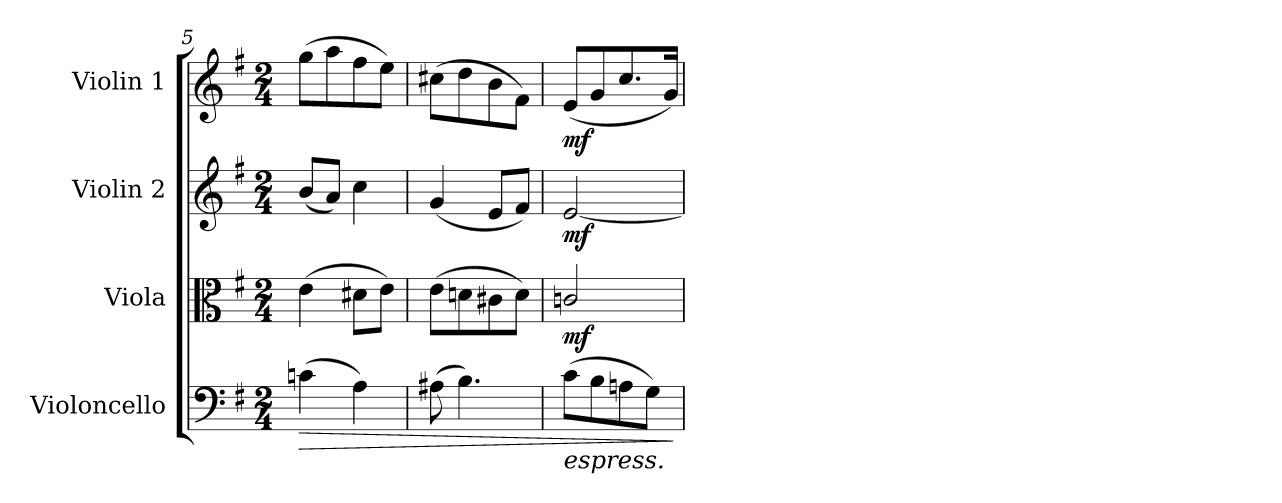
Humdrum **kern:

**kern	**dynam	**kern	**dynam	**kern	**dynam	**kern	**dynam
*part4	*part4	*part3	*part3	*part2	*part2	*part1	*part1
*staff4	*staff4	*staff3	*staff3	*staff2	*staff2	*staff1	*staff1
*I"Violoncello	*	*I"Viola	*	*I"Violin 2	*	*I"Violin 1	*
*I'Vc	*	*I'Vla	*	*I'Vln	*	*I'Vln	*
*clefF4	*	*clefC3	*	*clefG2	*	*clefG2	*
*k[f#]	*	*k[f#]	*	*k[f#]	*	*k[f#]	*
*M2/4	*	*M2/4	*	*M2/4	*	*M2/4	*
=5	=5	=5	=5	=5	=5	=5	=5
!	!LO:HP:b	!	!	!	!	!	!
(4cn\	>	(4e\	.	(8b/L	.	(8gg\L	.
.	.	.	.	8a/J)	.	8aa\	.
4A\)	.	8d#X\L	.	4cc\	.	8ff#\	.
.	.	8e\J)	.	.	.	8ee\J)	.
=6	=6	=6	=6	=6	=6	=6	=6
(8A#X\	.	(8e\L	.	(4g/	.	(8cc#X\L	.
4.B\)	.	8dn\	.	.	.	8dd\	.
.	.	8c#X\	.	8e/L	.	8b\	.
.	.	8d\J)	.	8f#/J)	.	8f#\J)	.
=7	=7	=7	=7	=7	=7	=7	=7
!LO:TX:b:i:t=espress.	!	!	!	!	!	!	!
!	!	!	!LO:DY:b	!	!LO:DY:b	!	!LO:DY:b
(8c\L	.	2cn/	mf	[2e/	mf	(8e/L	mf
8B\	.	.	.	.	.	8g/	.
8An\	.	.	.	.	.	8.cc/	.
8G\J)	.	.	.	.	.	.	.
.	.	.	.	.	.	16g/Jk)	.
.	]	.	.	.	.	.	.
=	=	=	=	=	=	=	=
*-	*-	*-	*-	*-	*-	*-	*-
